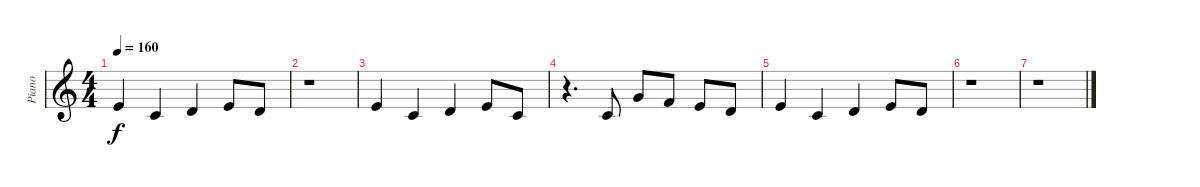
\track ("Piano" "Piano") {instrument acousticgrandpiano}
\staff {score}
\tuning (E4 B3 G3 D3 A2 E2) {hide}
\ts (4 4)
\tempo 160
\clef g2
\ks c
0.1.4{dy f} 1.2.4 3.2.4 0.1.8 3.2.8 |
r.1 |
0.1.4 1.2.4 3.2.4 0.1.8 1.2.8 |
r.4{d} 1.2.8 3.1.8 1.1.8 0.1.8 3.2.8 |
0.1.4 1.2.4 3.2.4 0.1.8 3.2.8 |
r.1 |
r.1
